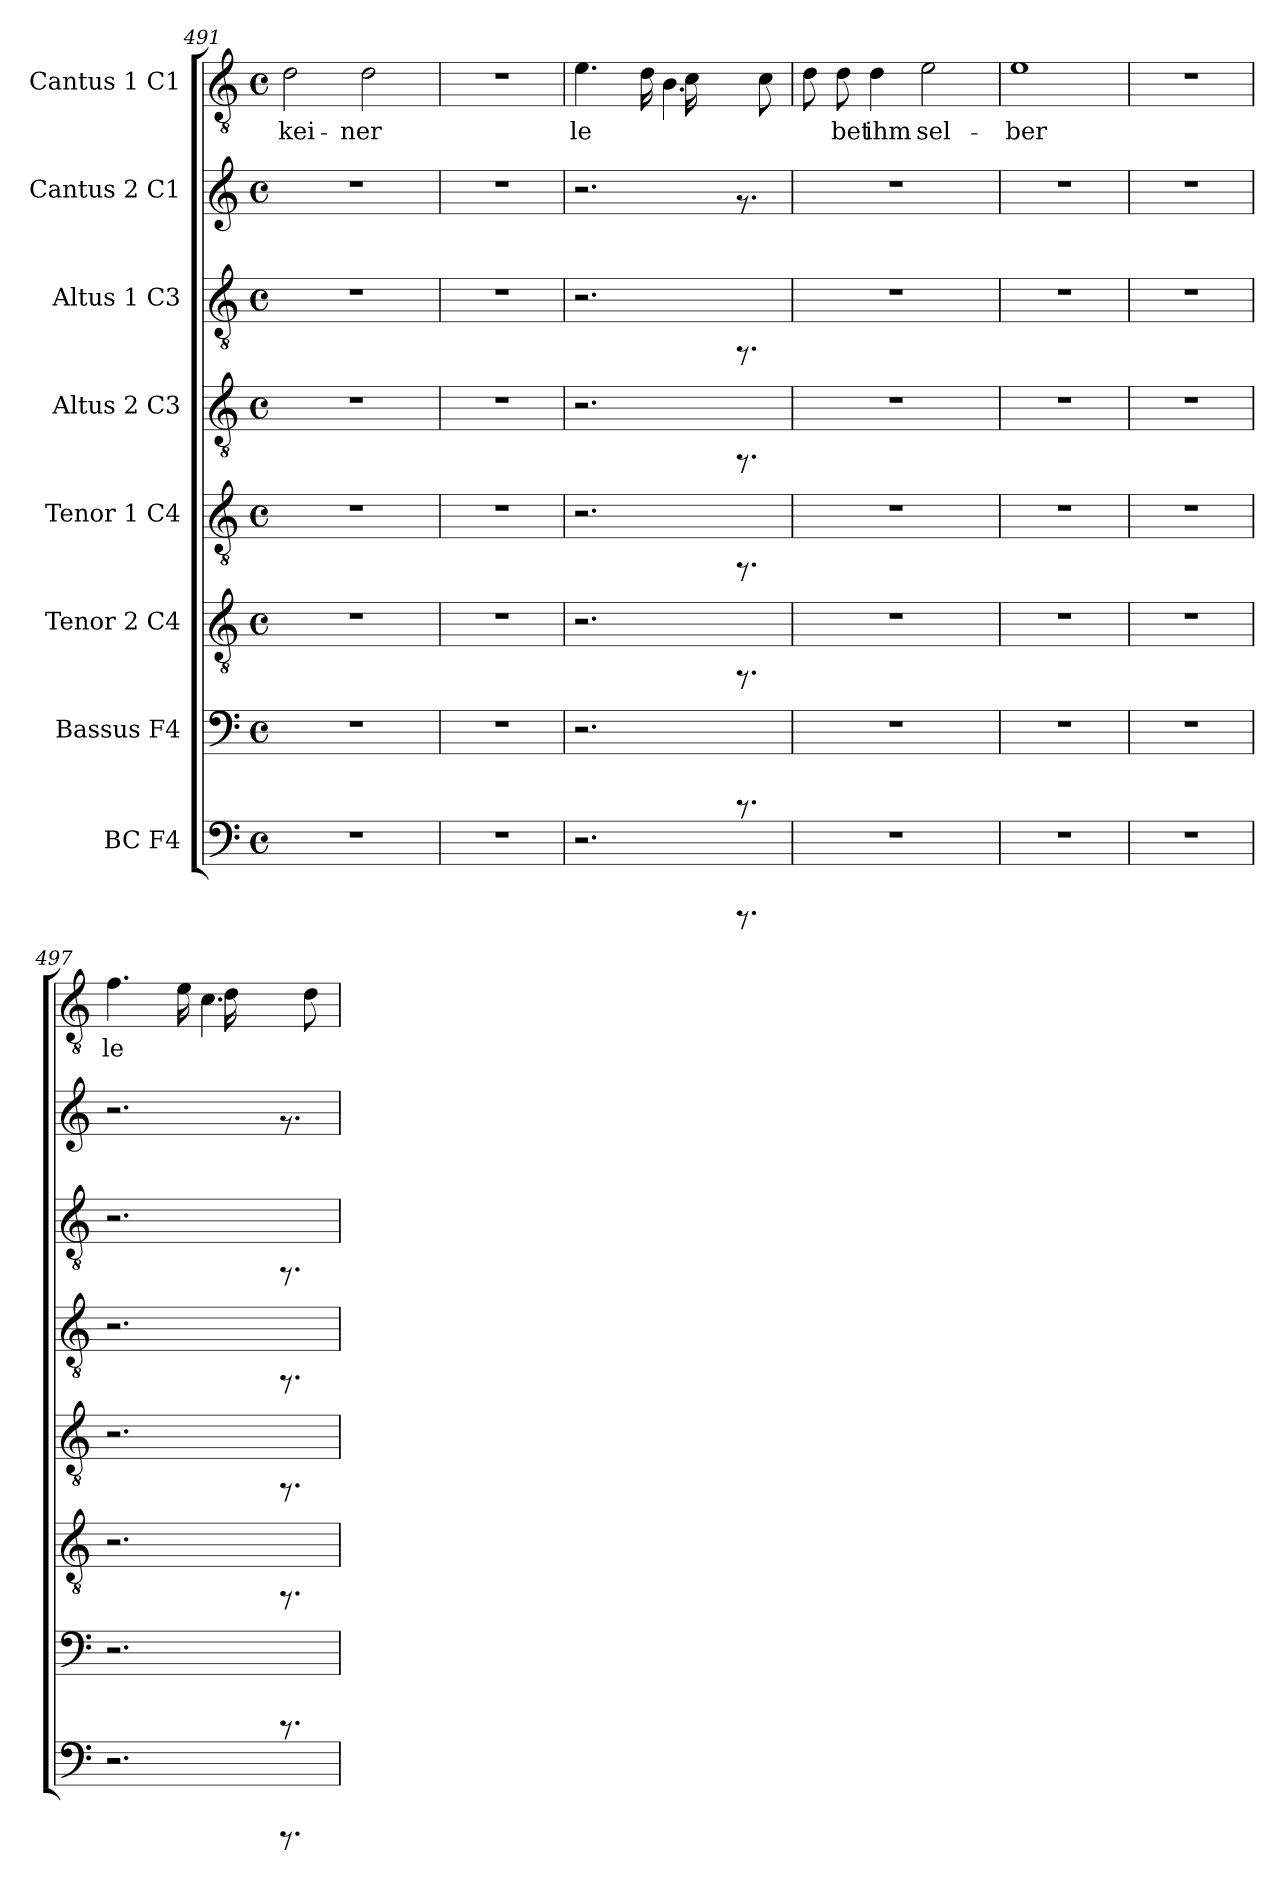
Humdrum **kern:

**kern	**kern	**kern	**kern	**kern	**kern	**kern	**kern	**text
*part8	*part7	*part6	*part5	*part4	*part3	*part2	*part1	*part1
*staff8	*staff7	*staff6	*staff5	*staff4	*staff3	*staff2	*staff1	*staff1
*I"BC  F4	*I"Bassus  F4	*I"Tenor 2  C4	*I"Tenor 1  C4	*I"Altus 2  C3	*I"Altus 1  C3	*I"Cantus 2  C1	*I"Cantus 1  C1	*
*clefF4	*clefF4	*clefGv2	*clefGv2	*clefGv2	*clefGv2	*clefG2	*clefGv2	*
*k[]	*k[]	*k[]	*k[]	*k[]	*k[]	*k[]	*k[]	*
*C:	*C:	*C:	*C:	*C:	*C:	*C:	*C:	*
*M4/4	*M4/4	*M4/4	*M4/4	*M4/4	*M4/4	*M4/4	*M4/4	*
*met(c)	*met(c)	*met(c)	*met(c)	*met(c)	*met(c)	*met(c)	*met(c)	*
=491	=491	=491	=491	=491	=491	=491	=491	=491
!	!	!	!	!	!	!	!	!LO:LY:b:cj
1r	1r	1r	1r	1r	1r	1r	2d\	kei-
!	!	!	!	!	!	!	!	!LO:LY:b:cj
.	.	.	.	.	.	.	2d\	-ner
=492	=492	=492	=492	=492	=492	=492	=492	=492
1r	1r	1r	1r	1r	1r	1r	1r	.
!!LO:LB:g=z
=493	=493	=493	=493	=493	=493	=493	=493	=493
!	!	!	!	!	!	!	!LO:TX:a:t=1 7	!
!	!	!	!	!	!	!	!	!LO:LY:b:cj
*	*	*	*	*	*	*	*^	*
2.r	2.r	2.r	2.r	2.r	2.r	2.r	4.e\	4..ryy	le-
!	!	!	!	!	!	!	!	!	!LO:LY:b:cj
.	.	.	.	.	.	.	16d\L	.	--
!	!	!	!	!	!	!	!	!	!LO:LY:b:cj
.	.	.	.	.	.	.	4.B\	16c\	--
.	.	.	.	.	.	.	.	4..ryy	.
8.rCCC	8.rCCC	8.rFF	8.rFF	8.rFF	8.rFF	8.rf	.	.	.
!	!	!	!	!	!	!	!	!	!LO:LY:b:cj
.	.	.	.	.	.	.	8c\	.	--
*	*	*	*	*	*	*	*v	*v	*
=494	=494	=494	=494	=494	=494	=494	=494	=494
!	!	!	!	!	!	!	!	!LO:LY:b:cj
1r	1r	1r	1r	1r	1r	1r	8d\	--
!	!	!	!	!	!	!	!	!LO:LY:b:cj
.	.	.	.	.	.	.	8d\	-bet
!	!	!	!	!	!	!	!	!LO:LY:b:cj
.	.	.	.	.	.	.	4d\	ihm
!	!	!	!	!	!	!	!	!LO:LY:b:cj
.	.	.	.	.	.	.	2e\	sel-
=495	=495	=495	=495	=495	=495	=495	=495	=495
!	!	!	!	!	!	!	!	!LO:LY:b:cj
1r	1r	1r	1r	1r	1r	1r	1e	-ber
=496	=496	=496	=496	=496	=496	=496	=496	=496
1r	1r	1r	1r	1r	1r	1r	1r	.
=497	=497	=497	=497	=497	=497	=497	=497	=497
!	!	!	!	!	!	!	!	!LO:LY:b:cj
*	*	*	*	*	*	*	*^	*
2.r	2.r	2.r	2.r	2.r	2.r	2.r	4.f\	4..ryy	le-
!	!	!	!	!	!	!	!	!	!LO:LY:b:cj
.	.	.	.	.	.	.	16e\L	.	--
!	!	!	!	!	!	!	!	!	!LO:LY:b:cj
.	.	.	.	.	.	.	4.c\	16d\	--
.	.	.	.	.	.	.	.	4..ryy	.
8.rCCC	8.rCCC	8.rFF	8.rFF	8.rFF	8.rFF	8.rf	.	.	.
!	!	!	!	!	!	!	!	!	!LO:LY:b:cj
.	.	.	.	.	.	.	8d\	.	--
*	*	*	*	*	*	*	*v	*v	*
=	=	=	=	=	=	=	=	=
*-	*-	*-	*-	*-	*-	*-	*-	*-
